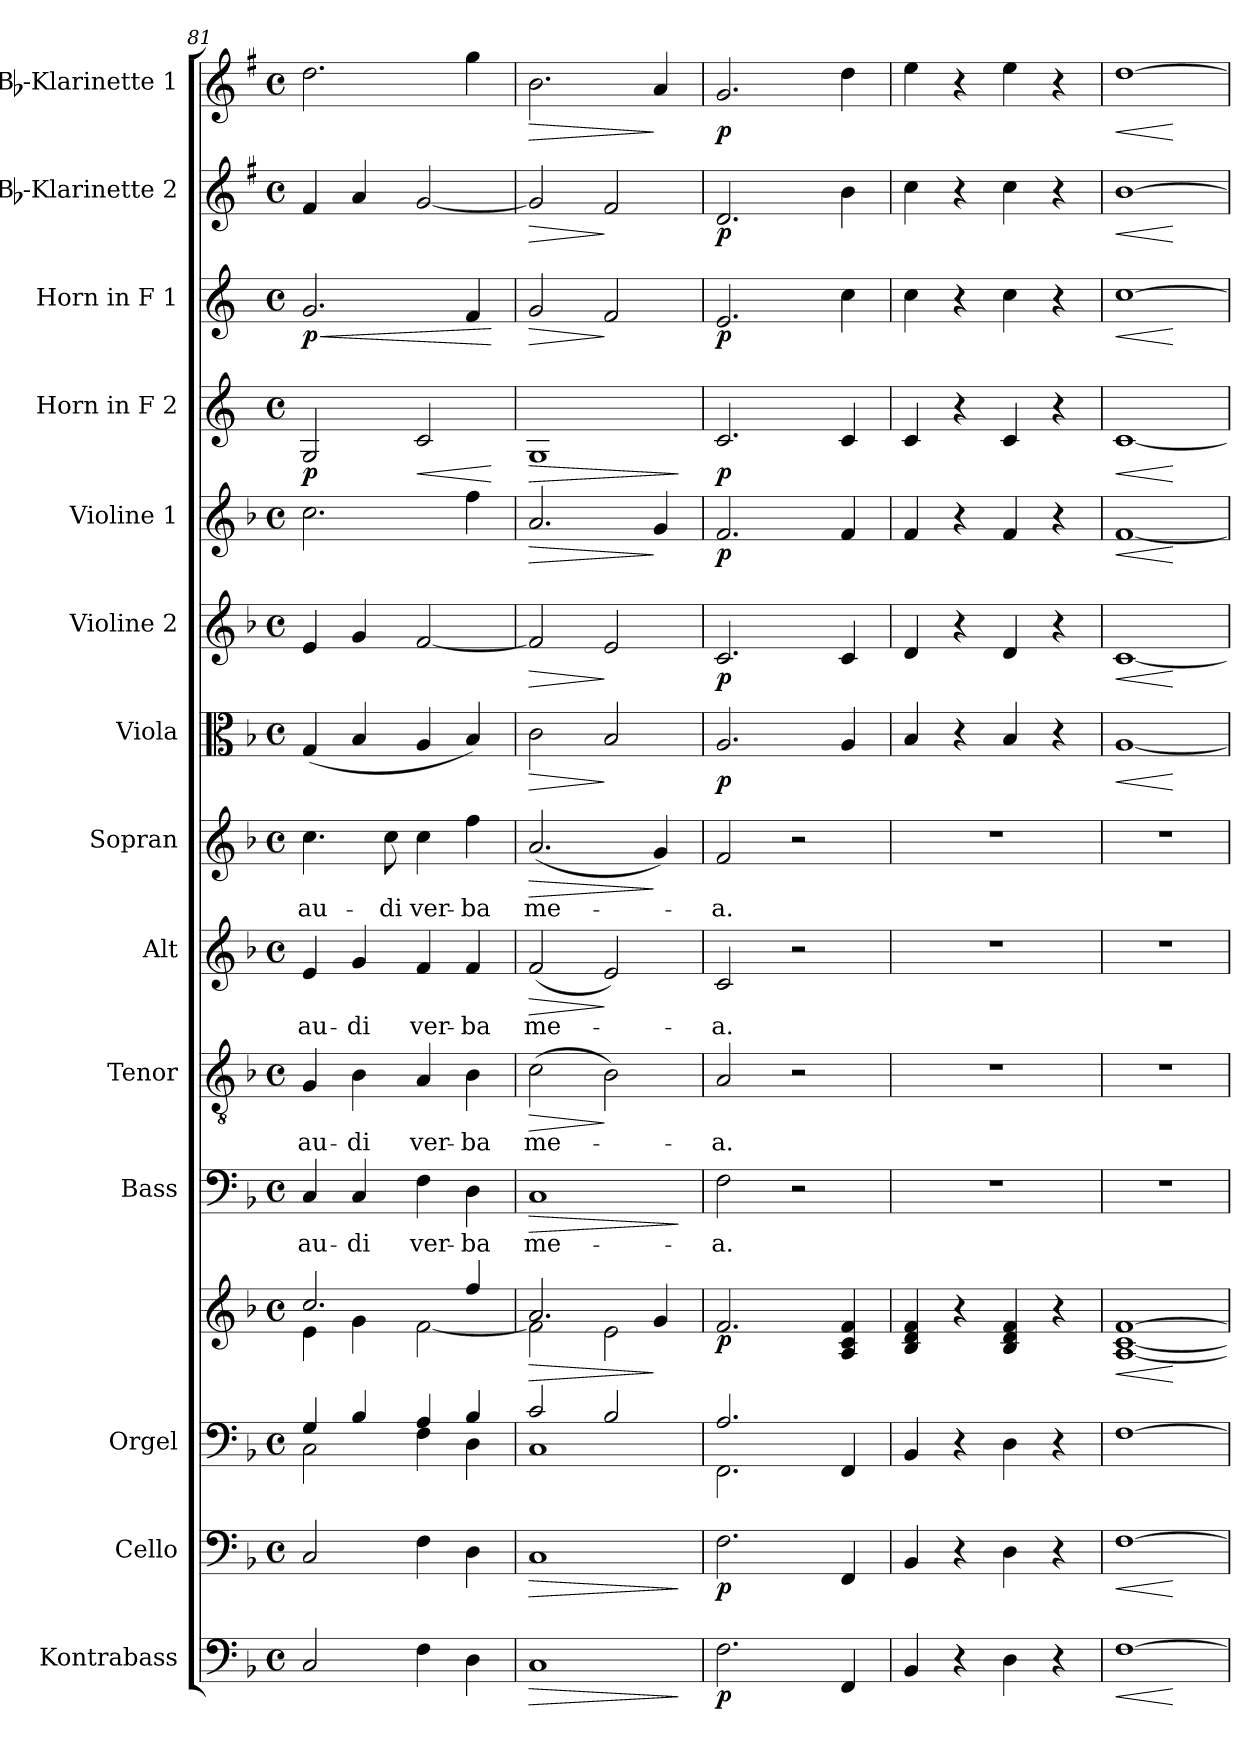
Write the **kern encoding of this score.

**kern	**dynam	**kern	**dynam	**kern	**kern	**dynam	**kern	**text	**dynam	**kern	**text	**dynam	**kern	**text	**dynam	**kern	**text	**dynam	**kern	**dynam	**kern	**dynam	**kern	**dynam	**kern	**dynam	**kern	**dynam	**kern	**dynam	**kern	**dynam
*part14	*part14	*part13	*part13	*part12	*part12	*part12	*part11	*part11	*part11	*part10	*part10	*part10	*part9	*part9	*part9	*part8	*part8	*part8	*part7	*part7	*part6	*part6	*part5	*part5	*part4	*part4	*part3	*part3	*part2	*part2	*part1	*part1
*staff15	*staff15	*staff14	*staff14	*staff13	*staff12	*staff12/13	*staff11	*staff11	*staff11	*staff10	*staff10	*staff10	*staff9	*staff9	*staff9	*staff8	*staff8	*staff8	*staff7	*staff7	*staff6	*staff6	*staff5	*staff5	*staff4	*staff4	*staff3	*staff3	*staff2	*staff2	*staff1	*staff1
*I"Kontrabass	*	*I"Cello	*	*I"Orgel	*	*	*I"Bass	*	*	*I"Tenor	*	*	*I"Alt	*	*	*I"Sopran	*	*	*I"Viola	*	*I"Violine 2	*	*I"Violine 1	*	*I"Horn in F 2	*	*I"Horn in F 1	*	*I"Bb-Klarinette 2	*	*I"Bb-Klarinette 1	*
*I'Kb.	*	*	*	*I'Org.	*	*	*I'B.	*	*	*I'T.	*	*	*I'A.	*	*	*I'S.	*	*	*I'Vla.	*	*I'Vl. 2	*	*I'Vl. 1	*	*	*	*	*	*I'Bb Kl. 2	*	*I'Bb Kl. 1	*
*clefF4	*	*clefF4	*	*clefF4	*clefG2	*	*clefF4	*	*	*clefGv2	*	*	*clefG2	*	*	*clefG2	*	*	*clefC3	*	*clefG2	*	*clefG2	*	*clefG2	*	*clefG2	*	*clefG2	*	*clefG2	*
*ITrd7c12	*	*	*	*	*	*	*	*	*	*	*	*	*	*	*	*	*	*	*	*	*	*	*	*	*ITrd4c7	*	*ITrd4c7	*	*ITrd1c2	*	*ITrd1c2	*
*k[b-]	*	*k[b-]	*	*k[b-]	*k[b-]	*	*k[b-]	*	*	*k[b-]	*	*	*k[b-]	*	*	*k[b-]	*	*	*k[b-]	*	*k[b-]	*	*k[b-]	*	*k[b-]	*	*k[b-]	*	*k[b-]	*	*k[b-]	*
*F:	*	*F:	*	*F:	*F:	*	*F:	*	*	*F:	*	*	*F:	*	*	*F:	*	*	*F:	*	*F:	*	*F:	*	*F:	*	*F:	*	*F:	*	*F:	*
*M4/4	*	*M4/4	*	*M4/4	*M4/4	*	*M4/4	*	*	*M4/4	*	*	*M4/4	*	*	*M4/4	*	*	*M4/4	*	*M4/4	*	*M4/4	*	*M4/4	*	*M4/4	*	*M4/4	*	*M4/4	*
*met(c)	*	*met(c)	*	*met(c)	*met(c)	*	*met(c)	*	*	*met(c)	*	*	*met(c)	*	*	*met(c)	*	*	*met(c)	*	*met(c)	*	*met(c)	*	*met(c)	*	*met(c)	*	*met(c)	*	*met(c)	*
=81	=81	=81	=81	=81	=81	=81	=81	=81	=81	=81	=81	=81	=81	=81	=81	=81	=81	=81	=81	=81	=81	=81	=81	=81	=81	=81	=81	=81	=81	=81	=81	=81
*	*	*	*	*^	*^	*	*	*	*	*	*	*	*	*	*	*	*	*	*	*	*	*	*	*	*	*	*	*	*	*	*	*
!	!	!	!	!	!	!	!	!	!	!LO:LY:b	!	!	!LO:LY:b	!	!	!LO:LY:b	!	!	!LO:LY:b	!	!	!	!	!	!	!	!	!LO:DY:b	!	!LO:HP:b	!	!	!	!
!	!	!	!	!	!	!	!	!	!	!	!	!	!	!	!	!	!	!	!	!	!	!	!	!	!	!	!	!	!	!LO:DY:n=1:b	!	!	!	!
2CC/	.	2C/	.	4G/	2C\	2.cc/	4e\	.	4C/	-au-	.	4G/	-au-	.	4e/	-au-	.	4.cc\	-au-	.	(<4G/	.	4e/	.	2.cc\	.	2C/	p	2.c/	< p	4e/	.	2.cc\	.
!	!	!	!	!	!	!	!	!	!	!LO:LY:b	!	!	!LO:LY:b	!	!	!LO:LY:b	!	!	!	!	!	!	!	!	!	!	!	!	!	!	!	!	!	!
.	.	.	.	4B-/	.	.	4g\	.	4C/	-di	.	4B-\	-di	.	4g/	-di	.	.	.	.	4B-/	.	4g/	.	.	.	.	.	.	.	4g/	.	.	.
!	!	!	!	!	!	!	!	!	!	!	!	!	!	!	!	!	!	!	!LO:LY:b	!	!	!	!	!	!	!	!	!	!	!	!	!	!	!
.	.	.	.	.	.	.	.	.	.	.	.	.	.	.	.	.	.	8cc\	-di	.	.	.	.	.	.	.	.	.	.	.	.	.	.	.
!	!	!	!	!	!	!	!	!	!	!LO:LY:b	!	!	!LO:LY:b	!	!	!LO:LY:b	!	!	!LO:LY:b	!	!	!	!	!	!	!	!	!LO:HP:b	!	!	!	!	!	!
4FF\	.	4F\	.	4A/	4F\	.	[<2f\	.	4F\	ver-	.	4A/	ver-	.	4f/	ver-	.	4cc\	ver-	.	4A/	.	[2f/	.	.	.	2F/	<	.	.	[2f/	.	.	.
!	!	!	!	!	!	!	!	!	!	!LO:LY:b	!	!	!LO:LY:b	!	!	!LO:LY:b	!	!	!LO:LY:b	!	!	!	!	!	!	!	!	!	!	!	!	!	!	!
4DD\	.	4D\	.	4B-/	4D\	4ff/	.	.	4D\	-ba	.	4B-\	-ba	.	4f/	-ba	.	4ff\	-ba	.	4B-/)	.	.	.	4ff\	.	.	.	4B-/	.	.	.	4ff\	.
*	*	*	*	*v	*v	*	*	*	*	*	*	*	*	*	*	*	*	*	*	*	*	*	*	*	*	*	*	*	*	*	*	*	*	*
*	*	*	*	*	*v	*v	*	*	*	*	*	*	*	*	*	*	*	*	*	*	*	*	*	*	*	*	*	*	*	*	*	*	*
.	.	.	.	.	.	.	.	.	.	.	.	.	.	.	.	.	.	.	.	.	.	.	.	.	.	[	.	[	.	.	.	.
=82	=82	=82	=82	=82	=82	=82	=82	=82	=82	=82	=82	=82	=82	=82	=82	=82	=82	=82	=82	=82	=82	=82	=82	=82	=82	=82	=82	=82	=82	=82	=82	=82
!	!LO:HP:b	!	!LO:HP:b	!	!	!LO:HP:b	!	!LO:LY:b	!LO:HP:b	!	!LO:LY:b	!LO:HP:b	!	!LO:LY:b	!LO:HP:b	!	!LO:LY:b	!LO:HP:b	!	!LO:HP:b	!	!LO:HP:b	!	!LO:HP:b	!	!LO:HP:b	!	!LO:HP:b	!	!LO:HP:b	!	!LO:HP:b
*	*	*	*	*^	*^	*	*	*	*	*	*	*	*	*	*	*	*	*	*	*	*	*	*	*	*	*	*	*	*	*	*	*
1CC	>	1C	>	2c/	1C	2.a/	2f\]	>	1C	me-	>	(>2c\	me-	>	(<2f/	me-	>	(<2.a/	me-	>	2c\	>	2f/]	>	2.a/	>	1C	>	2c/	>	2f/]	>	2.a\	>
.	.	.	.	2B-/	.	.	2e\	.	.	.	.	2B-\)	.	]	2e/)	.	]	.	.	.	2B-/	]	2e/	]	.	.	.	.	2B-/	]	2e/	]	.	.
.	.	.	.	.	.	4g/	.	]	.	.	.	.	.	.	.	.	.	4g/)	.	]	.	.	.	.	4g/	]	.	.	.	.	.	.	4g/	]
*	*	*	*	*v	*v	*	*	*	*	*	*	*	*	*	*	*	*	*	*	*	*	*	*	*	*	*	*	*	*	*	*	*	*	*
*	*	*	*	*	*v	*v	*	*	*	*	*	*	*	*	*	*	*	*	*	*	*	*	*	*	*	*	*	*	*	*	*	*	*
.	]	.	]	.	.	.	.	.	]	.	.	.	.	.	.	.	.	.	.	.	.	.	.	.	.	]	.	.	.	.	.	.
=83	=83	=83	=83	=83	=83	=83	=83	=83	=83	=83	=83	=83	=83	=83	=83	=83	=83	=83	=83	=83	=83	=83	=83	=83	=83	=83	=83	=83	=83	=83	=83	=83
*	*	*	*	*^	*	*	*	*	*	*	*	*	*	*	*	*	*	*	*	*	*	*	*	*	*	*	*	*	*	*	*	*
!	!LO:DY:b	!	!LO:DY:b	!	!	!	!LO:DY:b	!	!LO:LY:b	!	!	!LO:LY:b	!	!	!LO:LY:b	!	!	!LO:LY:b	!	!	!LO:DY:b	!	!LO:DY:b	!	!LO:DY:b	!	!LO:DY:b	!	!LO:DY:b	!	!LO:DY:b	!	!LO:DY:b
2.FF\	p	2.F\	p	2.A/	2.FF\	2.f/	p	2F\	-a.	.	2A/	-a.	.	2c/	-a.	.	2f/	-a.	.	2.A/	p	2.c/	p	2.f/	p	2.F/	p	2.A/	p	2.c/	p	2.f/	p
.	.	.	.	.	.	.	.	2r	.	.	2r	.	.	2r	.	.	2r	.	.	.	.	.	.	.	.	.	.	.	.	.	.	.	.
4FFF/	.	4FF/	.	4FF/	4ryy	4A/ 4c/ 4f/	.	.	.	.	.	.	.	.	.	.	.	.	.	4A/	.	4c/	.	4f/	.	4F/	.	4f\	.	4a\	.	4cc\	.
*	*	*	*	*v	*v	*	*	*	*	*	*	*	*	*	*	*	*	*	*	*	*	*	*	*	*	*	*	*	*	*	*	*	*
=84	=84	=84	=84	=84	=84	=84	=84	=84	=84	=84	=84	=84	=84	=84	=84	=84	=84	=84	=84	=84	=84	=84	=84	=84	=84	=84	=84	=84	=84	=84	=84	=84
4BBB-/	.	4BB-/	.	4BB-/	4B-/ 4d/ 4f/	.	1r	.	.	1r	.	.	1r	.	.	1r	.	.	4B-/	.	4d/	.	4f/	.	4F/	.	4f\	.	4b-\	.	4dd\	.
4r	.	4r	.	4r	4r	.	.	.	.	.	.	.	.	.	.	.	.	.	4r	.	4r	.	4r	.	4r	.	4r	.	4r	.	4r	.
4DD\	.	4D\	.	4D\	4B-/ 4d/ 4f/	.	.	.	.	.	.	.	.	.	.	.	.	.	4B-/	.	4d/	.	4f/	.	4F/	.	4f\	.	4b-\	.	4dd\	.
4r	.	4r	.	4r	4r	.	.	.	.	.	.	.	.	.	.	.	.	.	4r	.	4r	.	4r	.	4r	.	4r	.	4r	.	4r	.
=85	=85	=85	=85	=85	=85	=85	=85	=85	=85	=85	=85	=85	=85	=85	=85	=85	=85	=85	=85	=85	=85	=85	=85	=85	=85	=85	=85	=85	=85	=85	=85	=85
!	!LO:HP:b	!	!LO:HP:b	!	!	!LO:HP:b	!	!	!	!	!	!	!	!	!	!	!	!	!	!	!	!	!	!	!	!	!	!	!	!	!	!
!	!	!	!	!	!	!LO:HP:n=1:b	!	!	!	!	!	!	!	!	!	!	!	!	!	!LO:HP:b	!	!LO:HP:b	!	!LO:HP:b	!	!LO:HP:b	!	!LO:HP:b	!	!LO:HP:b	!	!LO:HP:b
[1FF	<	[1F	<	[1F	[1A [1c [1f	< >	1r	.	.	1r	.	.	1r	.	.	1r	.	.	[1A	<	[1c	<	[1f	<	[1F	<	[1f	<	[1a	<	[1cc	<
.	[	.	[	.	.	] [	.	.	.	.	.	.	.	.	.	.	.	.	.	[	.	[	.	[	.	[	.	[	.	[	.	[
=	=	=	=	=	=	=	=	=	=	=	=	=	=	=	=	=	=	=	=	=	=	=	=	=	=	=	=	=	=	=	=	=
*-	*-	*-	*-	*-	*-	*-	*-	*-	*-	*-	*-	*-	*-	*-	*-	*-	*-	*-	*-	*-	*-	*-	*-	*-	*-	*-	*-	*-	*-	*-	*-	*-
